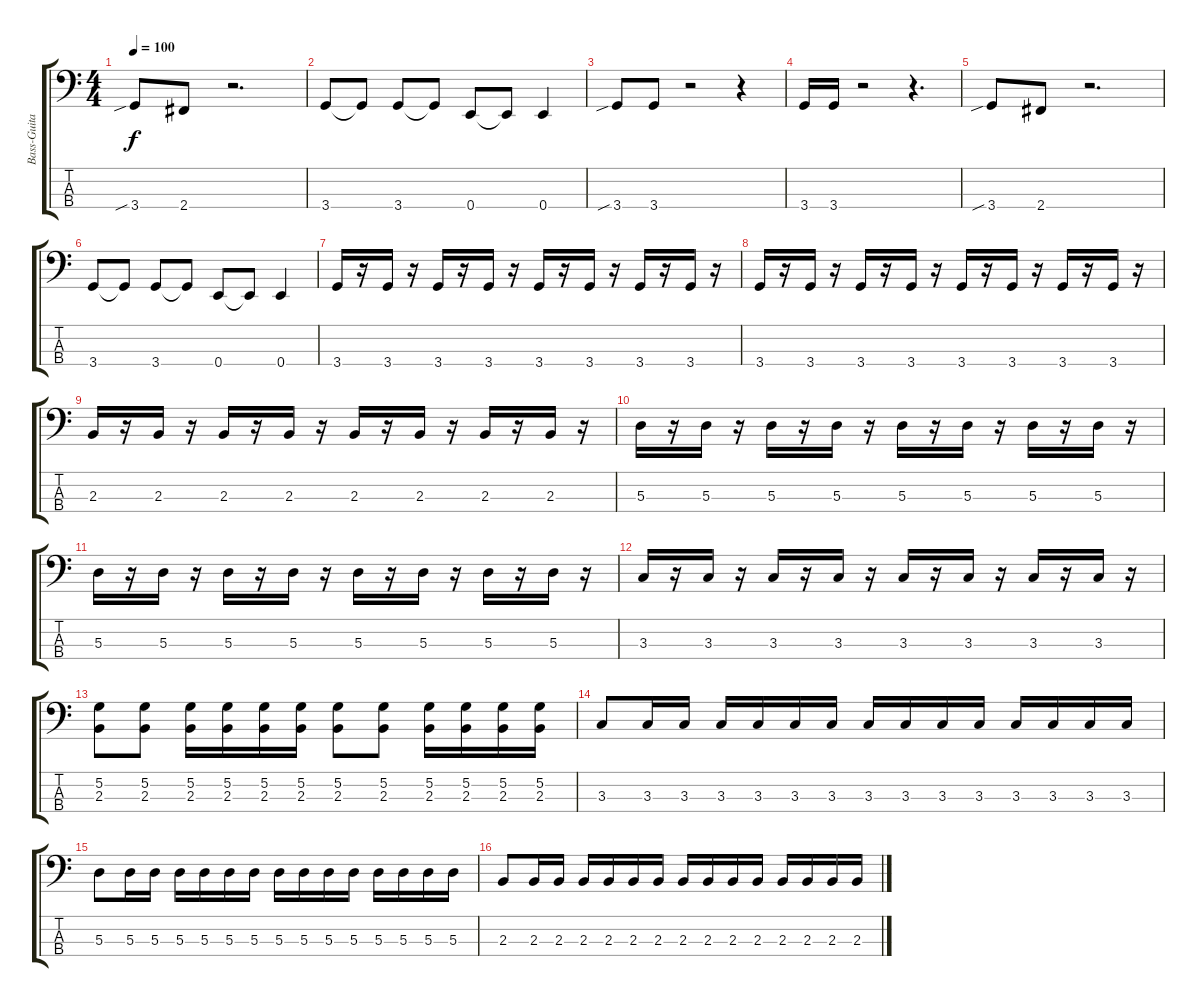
\track ("Bass-Guitar" "Bass-Guita") {instrument electricbasspick}
\staff {score tabs}
\tuning (G2 D2 A1 E1) {hide}
\ts (4 4)
\tempo 100
\clef f4
\ks c
3.4{sib}.8{dy f} 2.4.8 r.2{d} |
3.4.8 3.4{t}.8 3.4.8 3.4{t}.8 0.4.8 0.4{t}.8 0.4.4 |
3.4{sib}.8 3.4.8 r.2 r.4 |
3.4.16 3.4.16 r.2 r.4{d} |
3.4{sib}.8 2.4.8 r.2{d} |
3.4.8 3.4{t}.8 3.4.8 3.4{t}.8 0.4.8 0.4{t}.8 0.4.4 |
3.4.16 r.16 3.4.16 r.16 3.4.16 r.16 3.4.16 r.16 3.4.16 r.16 3.4.16 r.16 3.4.16 r.16 3.4.16 r.16 |
3.4.16 r.16 3.4.16 r.16 3.4.16 r.16 3.4.16 r.16 3.4.16 r.16 3.4.16 r.16 3.4.16 r.16 3.4.16 r.16 |
2.3.16 r.16 2.3.16 r.16 2.3.16 r.16 2.3.16 r.16 2.3.16 r.16 2.3.16 r.16 2.3.16 r.16 2.3.16 r.16 |
5.3.16 r.16 5.3.16 r.16 5.3.16 r.16 5.3.16 r.16 5.3.16 r.16 5.3.16 r.16 5.3.16 r.16 5.3.16 r.16 |
5.3.16 r.16 5.3.16 r.16 5.3.16 r.16 5.3.16 r.16 5.3.16 r.16 5.3.16 r.16 5.3.16 r.16 5.3.16 r.16 |
3.3.16 r.16 3.3.16 r.16 3.3.16 r.16 3.3.16 r.16 3.3.16 r.16 3.3.16 r.16 3.3.16 r.16 3.3.16 r.16 |
(5.2 2.3).8 (5.2 2.3).8 (5.2 2.3).16 (5.2 2.3).16 (5.2 2.3).16 (5.2 2.3).16 (5.2 2.3).8 (5.2 2.3).8 (5.2 2.3).16 (5.2 2.3).16 (5.2 2.3).16 (5.2 2.3).16 |
3.3.8 3.3.16 3.3.16 3.3.16 3.3.16 3.3.16 3.3.16 3.3.16 3.3.16 3.3.16 3.3.16 3.3.16 3.3.16 3.3.16 3.3.16 |
5.3.8 5.3.16 5.3.16 5.3.16 5.3.16 5.3.16 5.3.16 5.3.16 5.3.16 5.3.16 5.3.16 5.3.16 5.3.16 5.3.16 5.3.16 |
2.3.8 2.3.16 2.3.16 2.3.16 2.3.16 2.3.16 2.3.16 2.3.16 2.3.16 2.3.16 2.3.16 2.3.16 2.3.16 2.3.16 2.3.16
